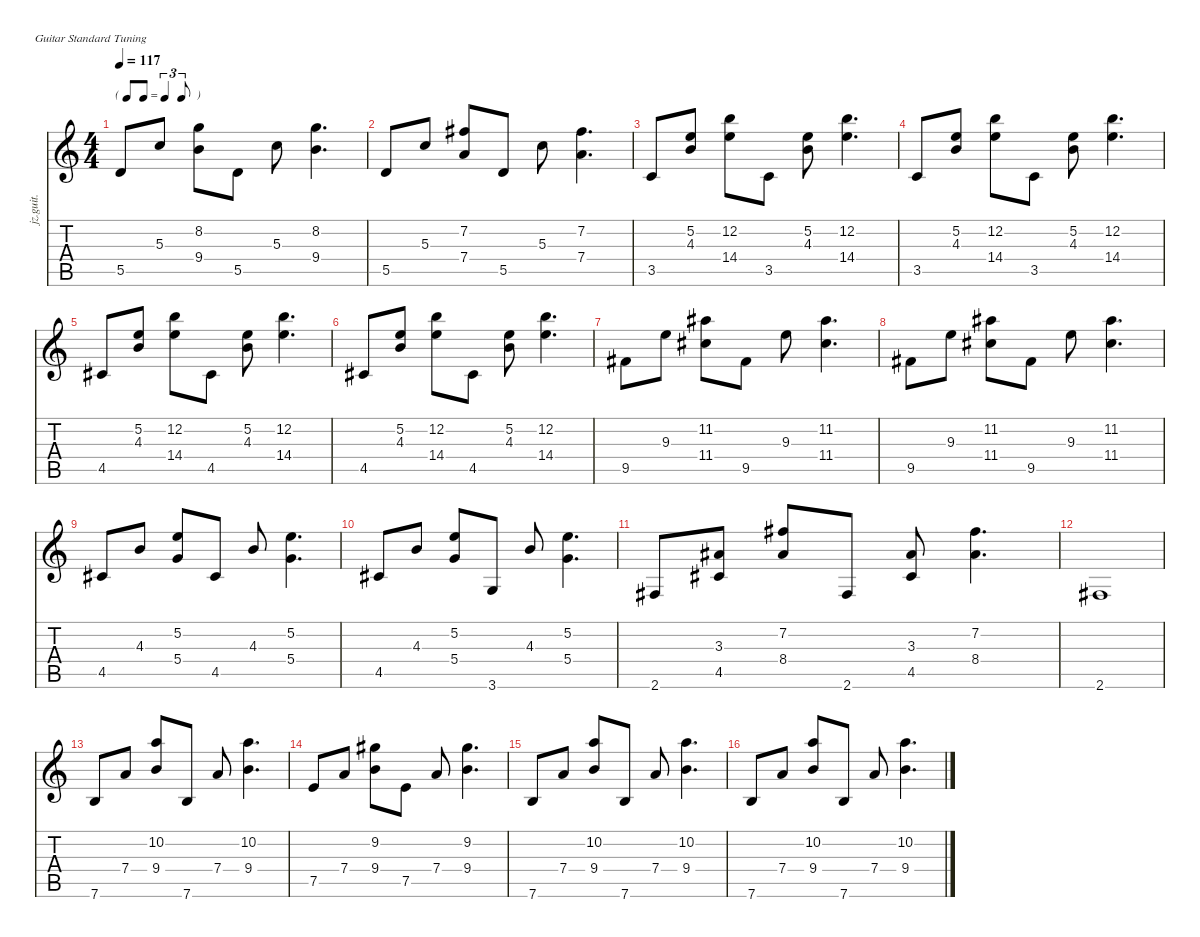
\defaultSystemsLayout 4
\hideDynamics
\bracketExtendMode nobrackets
\otherSystemsTrackNameOrientation horizontal
\track ("Guitare Rythm Tapping" "jz.guit.") {instrument electricguitarjazz}
\staff {score tabs}
\tuning (E4 B3 G3 D3 A2 E2)
\ts (4 4)
\tf triplet8th
\tempo 117
\clef g2
\ks c
5.5.8{dy f beam Up} 5.3.8{beam Up} (8.2 9.4).8{beam Down} 5.5.8{beam Down} 5.3.8{beam Down} (8.2 9.4).4{d beam Down} |
5.5.8{beam Up} 5.3.8{beam Up} (7.2{acc #} 7.4).8{beam Up} 5.5.8{beam Up} 5.3.8{beam Down} (7.2{acc #} 7.4).4{d beam Down} |
3.5.8{beam Up} (5.2 4.3).8{beam Up} (12.2 14.4).8{beam Down} 3.5.8{beam Down} (5.2 4.3).8{beam Down} (12.2 14.4).4{d beam Down} |
3.5.8{beam Up} (5.2 4.3).8{beam Up} (12.2 14.4).8{beam Down} 3.5.8{beam Down} (5.2 4.3).8{beam Down} (12.2 14.4).4{d beam Down} |
4.5{acc #}.8{beam Up} (5.2 4.3).8{beam Up} (12.2 14.4).8{beam Down} 4.5{acc #}.8{beam Down} (5.2 4.3).8{beam Down} (12.2 14.4).4{d beam Down} |
4.5{acc #}.8{beam Up} (5.2 4.3).8{beam Up} (12.2 14.4).8{beam Down} 4.5{acc #}.8{beam Down} (5.2 4.3).8{beam Down} (12.2 14.4).4{d beam Down} |
9.5{acc #}.8{beam Down} 9.3.8{beam Down} (11.2{acc #} 11.4{acc #}).8{beam Down} 9.5{acc #}.8{beam Down} 9.3.8{beam Down} (11.2{acc #} 11.4{acc #}).4{d beam Down} |
9.5{acc #}.8{beam Down} 9.3.8{beam Down} (11.2{acc #} 11.4{acc #}).8{beam Down} 9.5{acc #}.8{beam Down} 9.3.8{beam Down} (11.2{acc #} 11.4{acc #}).4{d beam Down} |
4.5{acc #}.8{beam Up} 4.3.8{beam Up} (5.2 5.4).8{beam Up} 4.5{acc #}.8{beam Up} 4.3.8{beam Up} (5.2 5.4).4{d beam Down} |
4.5{acc #}.8{beam Up} 4.3.8{beam Up} (5.2 5.4).8{beam Up} 3.6.8{beam Up} 4.3.8{beam Up} (5.2 5.4).4{d beam Down} |
2.6{acc #}.8{beam Up} (3.3{acc #} 4.5{acc #}).8{beam Up} (7.2{acc #} 8.4{acc #}).8{beam Up} 2.6{acc #}.8{beam Up} (3.3{acc #} 4.5{acc #}).8{beam Up} (7.2{acc #} 8.4{acc #}).4{d beam Down} |
2.6{acc #}.1{beam Up} |
7.6.8{beam Up} 7.4.8{beam Up} (10.2 9.4).8{beam Up} 7.6.8{beam Up} 7.4.8{beam Up} (10.2 9.4).4{d beam Down} |
7.5.8{beam Up} 7.4.8{beam Up} (9.2{acc #} 9.4).8{beam Down} 7.5.8{beam Down} 7.4.8{beam Up} (9.2{acc #} 9.4).4{d beam Down} |
7.6.8{beam Up} 7.4.8{beam Up} (10.2 9.4).8{beam Up} 7.6.8{beam Up} 7.4.8{beam Up} (10.2 9.4).4{d beam Down} |
7.6.8{beam Up} 7.4.8{beam Up} (10.2 9.4).8{beam Up} 7.6.8{beam Up} 7.4.8{beam Up} (10.2 9.4).4{d beam Down}
